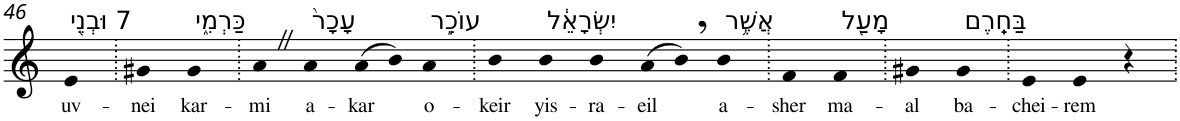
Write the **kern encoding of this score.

**kern	**text
*part1	*part1
*staff1	*staff1
*I"Piano	*
*I'Pno	*
!!LO:PB:g=z
*clefG2	*
*k[]	*
=46	=46
!LO:TX:a:t=7 וּבְנֵ֖י	!
!	!LO:LY:b
4e	uv-
=47.	=47.
!	!LO:LY:b
4g#X	-nei
!LO:TX:a:t=כַּרְמִ֑י	!
!	!LO:LY:b
4g#	kar-
=48.	=48.
!	!LO:LY:b
4aZ	-mi
!LO:TX:a:t=עָכָר֙	!
!	!LO:LY:b
4a	a-
!	!LO:LY:b
(>8a	-kar
8b)	.
!LO:TX:a:t=עוֹכֵ֣ר	!
!	!LO:LY:b
4a	o-
=49.	=49.
!	!LO:LY:b
4b	-keir
!LO:TX:a:t=יִשְׂרָאֵ֔ל	!
!	!LO:LY:b
4b	yis-
!	!LO:LY:b
4b	-ra-
!	!LO:LY:b
(>8a	-eil
8b,)	.
!LO:TX:a:t=אֲשֶׁ֥ר	!
!	!LO:LY:b
4b	a-
=50.	=50.
!	!LO:LY:b
4f	-sher
!LO:TX:a:t=מָעַ֖ל	!
!	!LO:LY:b
4f	ma-
=51.	=51.
!	!LO:LY:b
4g#X	-al
!LO:TX:a:t=בַּחֵֽרֶם	!
!	!LO:LY:b
4g#	ba-
=52.	=52.
!	!LO:LY:b
4e	-chei-
!	!LO:LY:b
4e	-rem
4r	.
=.	=.
*-	*-
